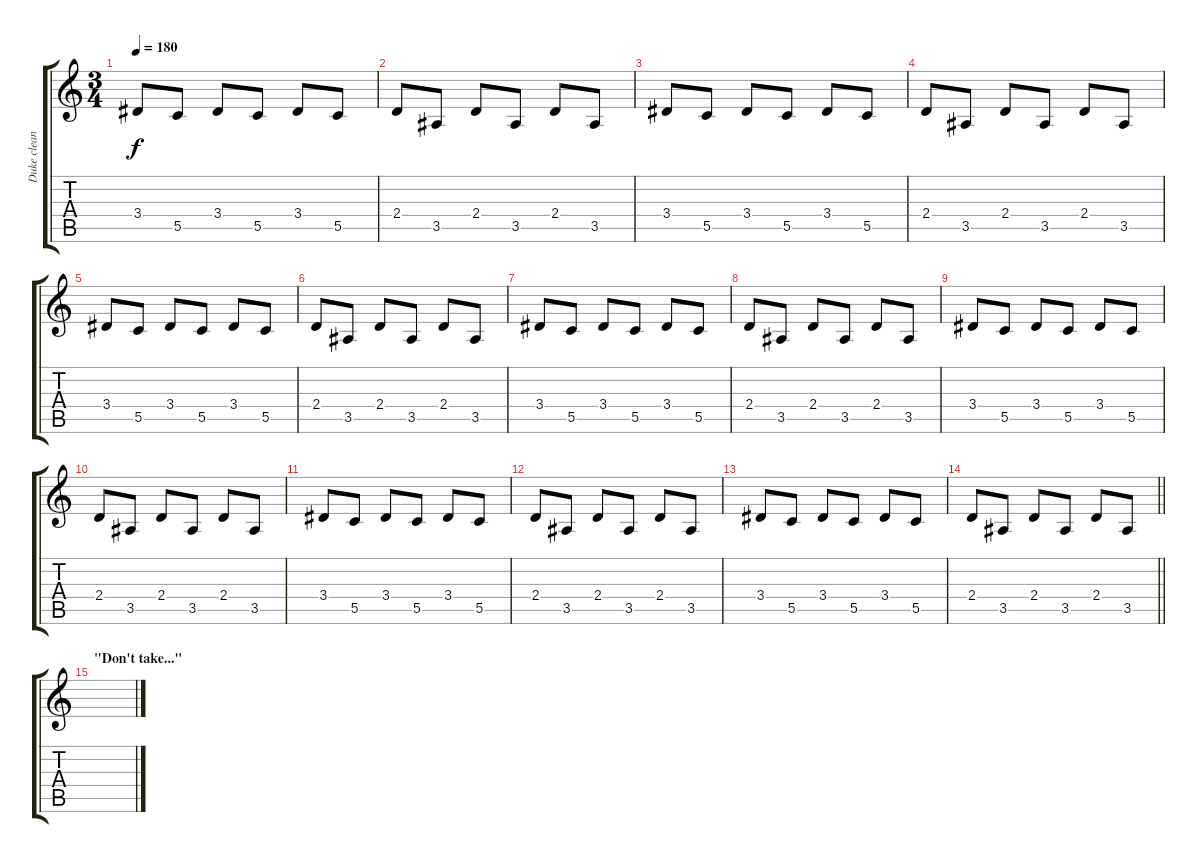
\track ("Duke clean" "Duke clean") {instrument electricguitarclean}
\staff {score tabs}
\tuning (D4 A3 F3 C3 G2 C2) {hide}
\ts (3 4)
\tempo 180
\clef g2
\ks c
3.4.8{dy f} 5.5.8 3.4.8 5.5.8 3.4.8 5.5.8 |
2.4.8 3.5.8 2.4.8 3.5.8 2.4.8 3.5.8 |
3.4.8 5.5.8 3.4.8 5.5.8 3.4.8 5.5.8 |
2.4.8 3.5.8 2.4.8 3.5.8 2.4.8 3.5.8 |
3.4.8 5.5.8 3.4.8 5.5.8 3.4.8 5.5.8 |
2.4.8 3.5.8 2.4.8 3.5.8 2.4.8 3.5.8 |
3.4.8 5.5.8 3.4.8 5.5.8 3.4.8 5.5.8 |
2.4.8 3.5.8 2.4.8 3.5.8 2.4.8 3.5.8 |
3.4.8 5.5.8 3.4.8 5.5.8 3.4.8 5.5.8 |
2.4.8 3.5.8 2.4.8 3.5.8 2.4.8 3.5.8 |
3.4.8 5.5.8 3.4.8 5.5.8 3.4.8 5.5.8 |
2.4.8 3.5.8 2.4.8 3.5.8 2.4.8 3.5.8 |
3.4.8 5.5.8 3.4.8 5.5.8 3.4.8 5.5.8 |
\barLineRight lightlight
2.4.8 3.5.8 2.4.8 3.5.8 2.4.8 3.5.8 |
\section ("" "\"Don't take...\"")
